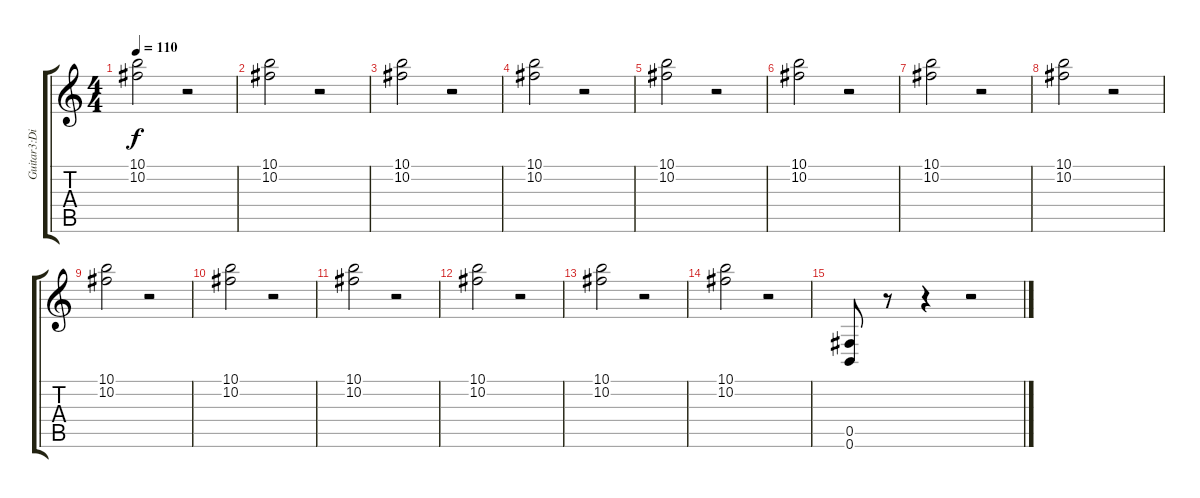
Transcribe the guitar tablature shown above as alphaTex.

\track ("Guitar3:Distortion<1 Half Down, 6th=B>" "Guitar3:Di") {instrument distortionguitar}
\staff {score tabs}
\tuning (Db4 Ab3 E3 B2 Gb2 B1) {hide}
\ts (4 4)
\tempo 110
\clef g2
\ks c
(10.1 10.2).2{dy f} r.2 |
(10.1 10.2).2 r.2 |
(10.1 10.2).2 r.2 |
(10.1 10.2).2 r.2 |
(10.1 10.2).2 r.2 |
(10.1 10.2).2 r.2 |
(10.1 10.2).2 r.2 |
(10.1 10.2).2 r.2 |
(10.1 10.2).2 r.2 |
(10.1 10.2).2 r.2 |
(10.1 10.2).2 r.2 |
(10.1 10.2).2 r.2 |
(10.1 10.2).2 r.2 |
(10.1 10.2).2 r.2 |
(0.5 0.6).8 r.8 r.4 r.2
